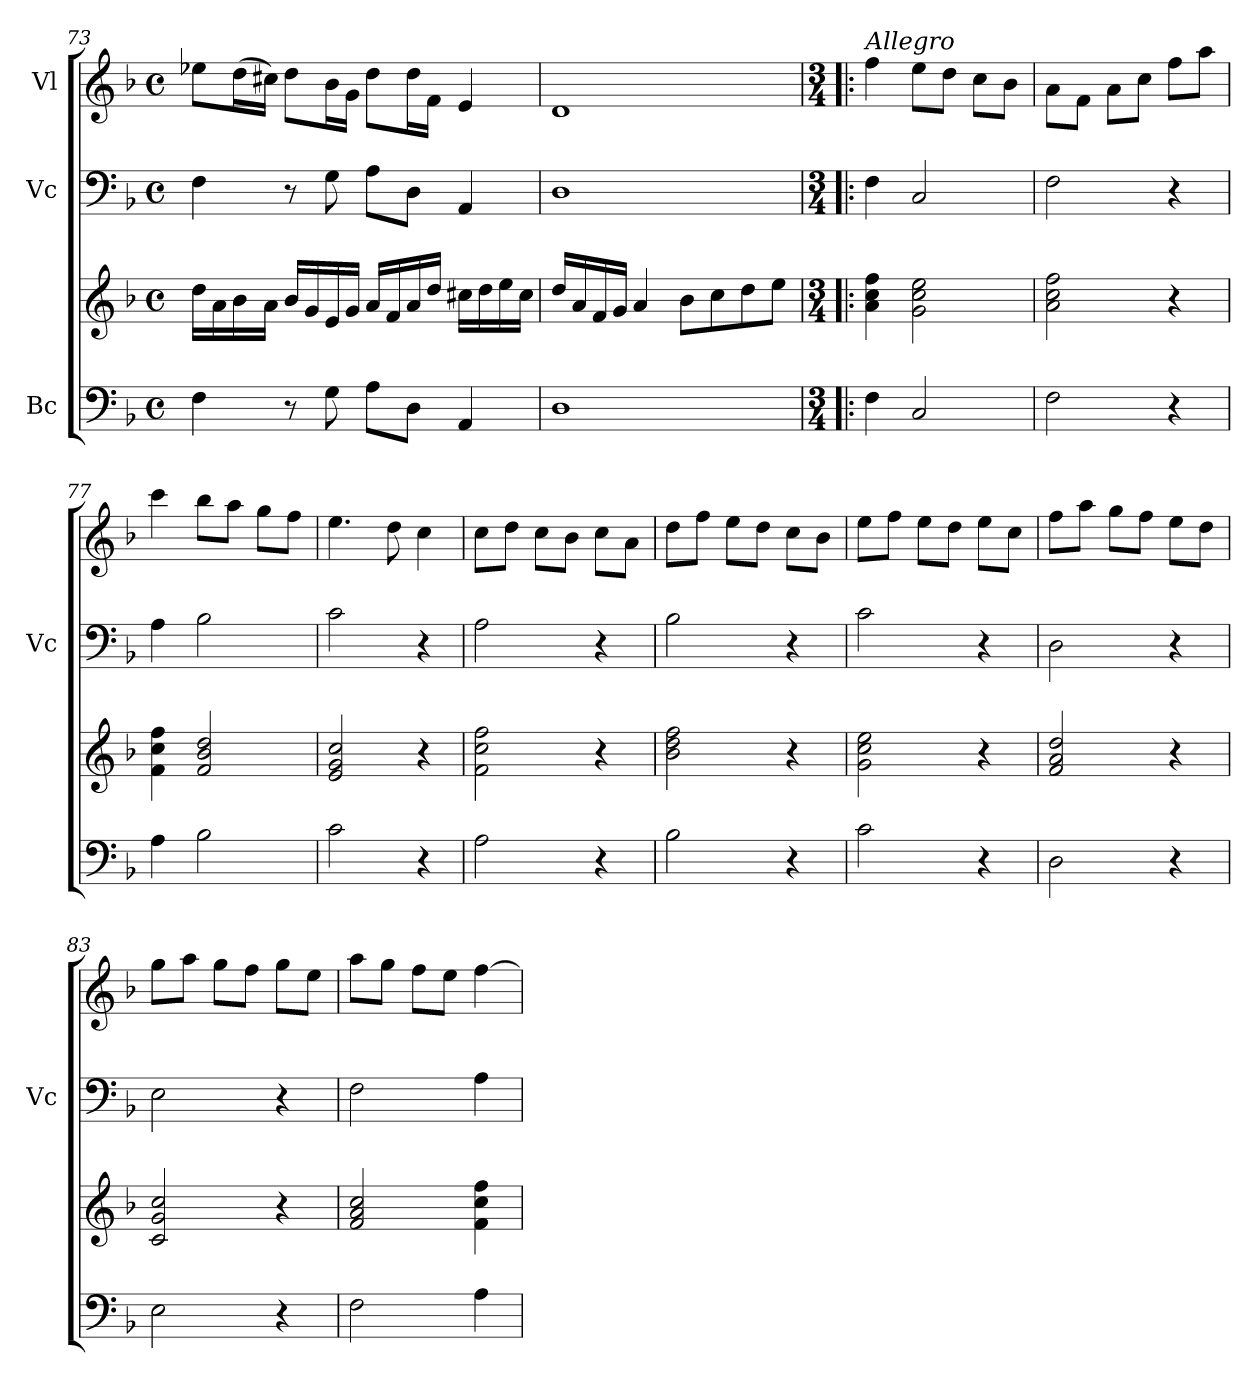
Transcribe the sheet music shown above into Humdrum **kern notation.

**kern	**kern	**kern	**kern
*part3	*part3	*part2	*part1
*staff4	*staff3	*staff2	*staff1
*I"Bc	*	*I"Vc	*I"Vl
*	*	*I'Vc	*
*clefF4	*clefG2	*clefF4	*clefG2
*k[b-]	*k[b-]	*k[b-]	*k[b-]
*M4/4	*M4/4	*M4/4	*M4/4
*met(c)	*met(c)	*met(c)	*met(c)
=73	=73	=73	=73
4F\	16dd\LL	4F\	8ee-X\L
.	16a\	.	.
.	16b-\	.	(16dd\L
.	16a\JJ	.	16cc#X\JJ)
8r	16b-/LL	8r	8dd\L
.	16g/	.	.
8G\	16e/	8G\	16b-\L
.	16g/JJ	.	16g\JJ
8A\L	16a/LL	8A\L	8dd\L
.	16f/	.	.
8D\J	16a/	8D\J	16dd\L
.	16dd/JJ	.	16f\JJ
4AA/	16cc#X\LL	4AA/	4e/
.	16dd\	.	.
.	16ee\	.	.
.	16cc#\JJ	.	.
!!LO:LB:g=z
=74	=74	=74	=74
1D	16dd/LL	1D	1d
.	16a/	.	.
.	16f/	.	.
.	16g/JJ	.	.
.	4a/	.	.
.	8b-\L	.	.
.	8cc\	.	.
.	8dd\	.	.
.	8ee\J	.	.
=75!|:	=75!|:	=75!|:	=75!|:
*M3/4	*M3/4	*M3/4	*M3/4
!	!	!	!LO:TX:a:i:t=Allegro
4F\	4a\ 4cc\ 4ff\	4F\	4ff\
2C/	2g\ 2cc\ 2ee\	2C/	8ee\L
.	.	.	8dd\J
.	.	.	8cc\L
.	.	.	8b-\J
=76	=76	=76	=76
2F\	2a\ 2cc\ 2ff\	2F\	8a\L
.	.	.	8f\J
.	.	.	8a\L
.	.	.	8cc\J
4r	4r	4r	8ff\L
.	.	.	8aa\J
=77	=77	=77	=77
4A\	4f\ 4cc\ 4ff\	4A\	4ccc\
2B-\	2f/ 2b-/ 2dd/	2B-\	8bb-\L
.	.	.	8aa\J
.	.	.	8gg\L
.	.	.	8ff\J
=78	=78	=78	=78
2c\	2e/ 2g/ 2cc/	2c\	4.ee\
.	.	.	8dd\
4r	4r	4r	4cc\
=79	=79	=79	=79
2A\	2f\ 2cc\ 2ff\	2A\	8cc\L
.	.	.	8dd\J
.	.	.	8cc\L
.	.	.	8b-\J
4r	4r	4r	8cc\L
.	.	.	8a\J
=80	=80	=80	=80
2B-\	2b-\ 2dd\ 2ff\	2B-\	8dd\L
.	.	.	8ff\J
.	.	.	8ee\L
.	.	.	8dd\J
4r	4r	4r	8cc\L
.	.	.	8b-\J
=81	=81	=81	=81
2c\	2g\ 2cc\ 2ee\	2c\	8ee\L
.	.	.	8ff\J
.	.	.	8ee\L
.	.	.	8dd\J
4r	4r	4r	8ee\L
.	.	.	8cc\J
!!LO:PB:g=z
=82	=82	=82	=82
2D\	2f/ 2a/ 2dd/	2D\	8ff\L
.	.	.	8aa\J
.	.	.	8gg\L
.	.	.	8ff\J
4r	4r	4r	8ee\L
.	.	.	8dd\J
=83	=83	=83	=83
2E\	2c/ 2g/ 2cc/	2E\	8gg\L
.	.	.	8aa\J
.	.	.	8gg\L
.	.	.	8ff\J
4r	4r	4r	8gg\L
.	.	.	8ee\J
=84	=84	=84	=84
2F\	2f/ 2a/ 2cc/	2F\	8aa\L
.	.	.	8gg\J
.	.	.	8ff\L
.	.	.	8ee\J
4A\	4f\ 4cc\ 4ff\	4A\	[4ff\
=	=	=	=
*-	*-	*-	*-
